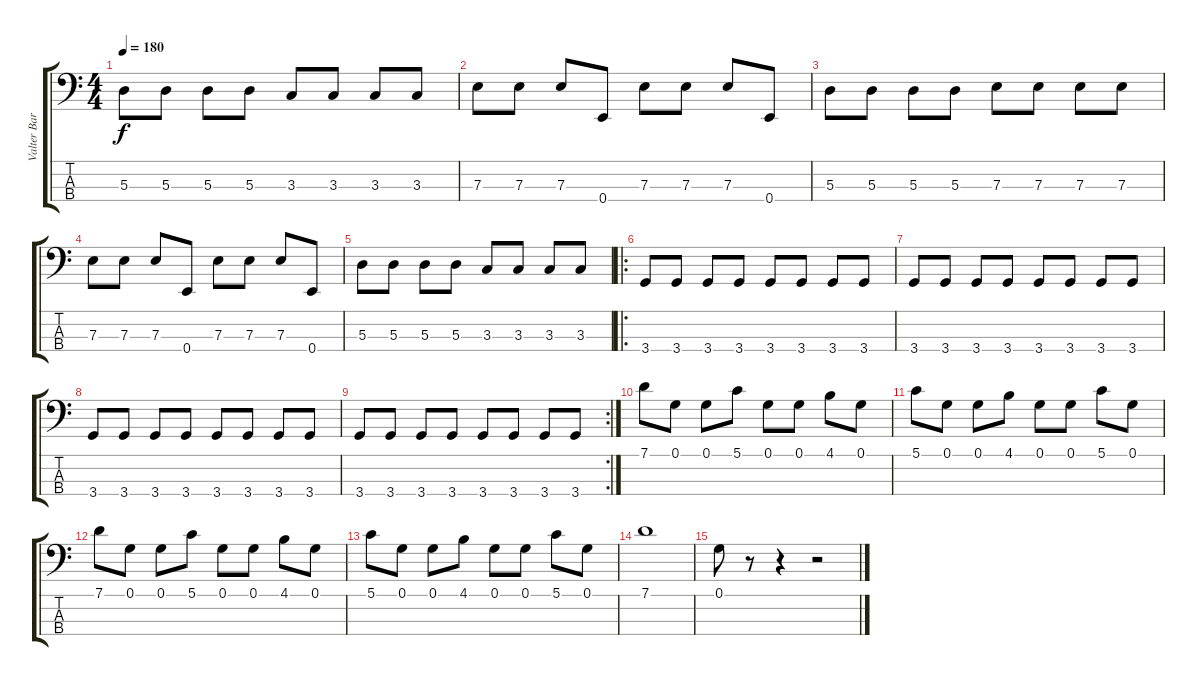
\track ("Valter Barros" "Valter Bar") {instrument electricbasspick}
\staff {score tabs}
\tuning (G2 D2 A1 E1) {hide}
\ts (4 4)
\tempo 180
\clef f4
\ks c
5.3.8{dy f} 5.3.8 5.3.8 5.3.8 3.3.8 3.3.8 3.3.8 3.3.8 |
7.3.8 7.3.8 7.3.8 0.4.8 7.3.8 7.3.8 7.3.8 0.4.8 |
5.3.8 5.3.8 5.3.8 5.3.8 7.3.8 7.3.8 7.3.8 7.3.8 |
7.3.8 7.3.8 7.3.8 0.4.8 7.3.8 7.3.8 7.3.8 0.4.8 |
5.3.8 5.3.8 5.3.8 5.3.8 3.3.8 3.3.8 3.3.8 3.3.8 |
\ro
3.4.8 3.4.8 3.4.8 3.4.8 3.4.8 3.4.8 3.4.8 3.4.8 |
3.4.8 3.4.8 3.4.8 3.4.8 3.4.8 3.4.8 3.4.8 3.4.8 |
3.4.8 3.4.8 3.4.8 3.4.8 3.4.8 3.4.8 3.4.8 3.4.8 |
\rc 2
3.4.8 3.4.8 3.4.8 3.4.8 3.4.8 3.4.8 3.4.8 3.4.8 |
7.1.8 0.1.8 0.1.8 5.1.8 0.1.8 0.1.8 4.1.8 0.1.8 |
5.1.8 0.1.8 0.1.8 4.1.8 0.1.8 0.1.8 5.1.8 0.1.8 |
7.1.8 0.1.8 0.1.8 5.1.8 0.1.8 0.1.8 4.1.8 0.1.8 |
5.1.8 0.1.8 0.1.8 4.1.8 0.1.8 0.1.8 5.1.8 0.1.8 |
7.1.1 |
0.1.8 r.8 r.4 r.2
